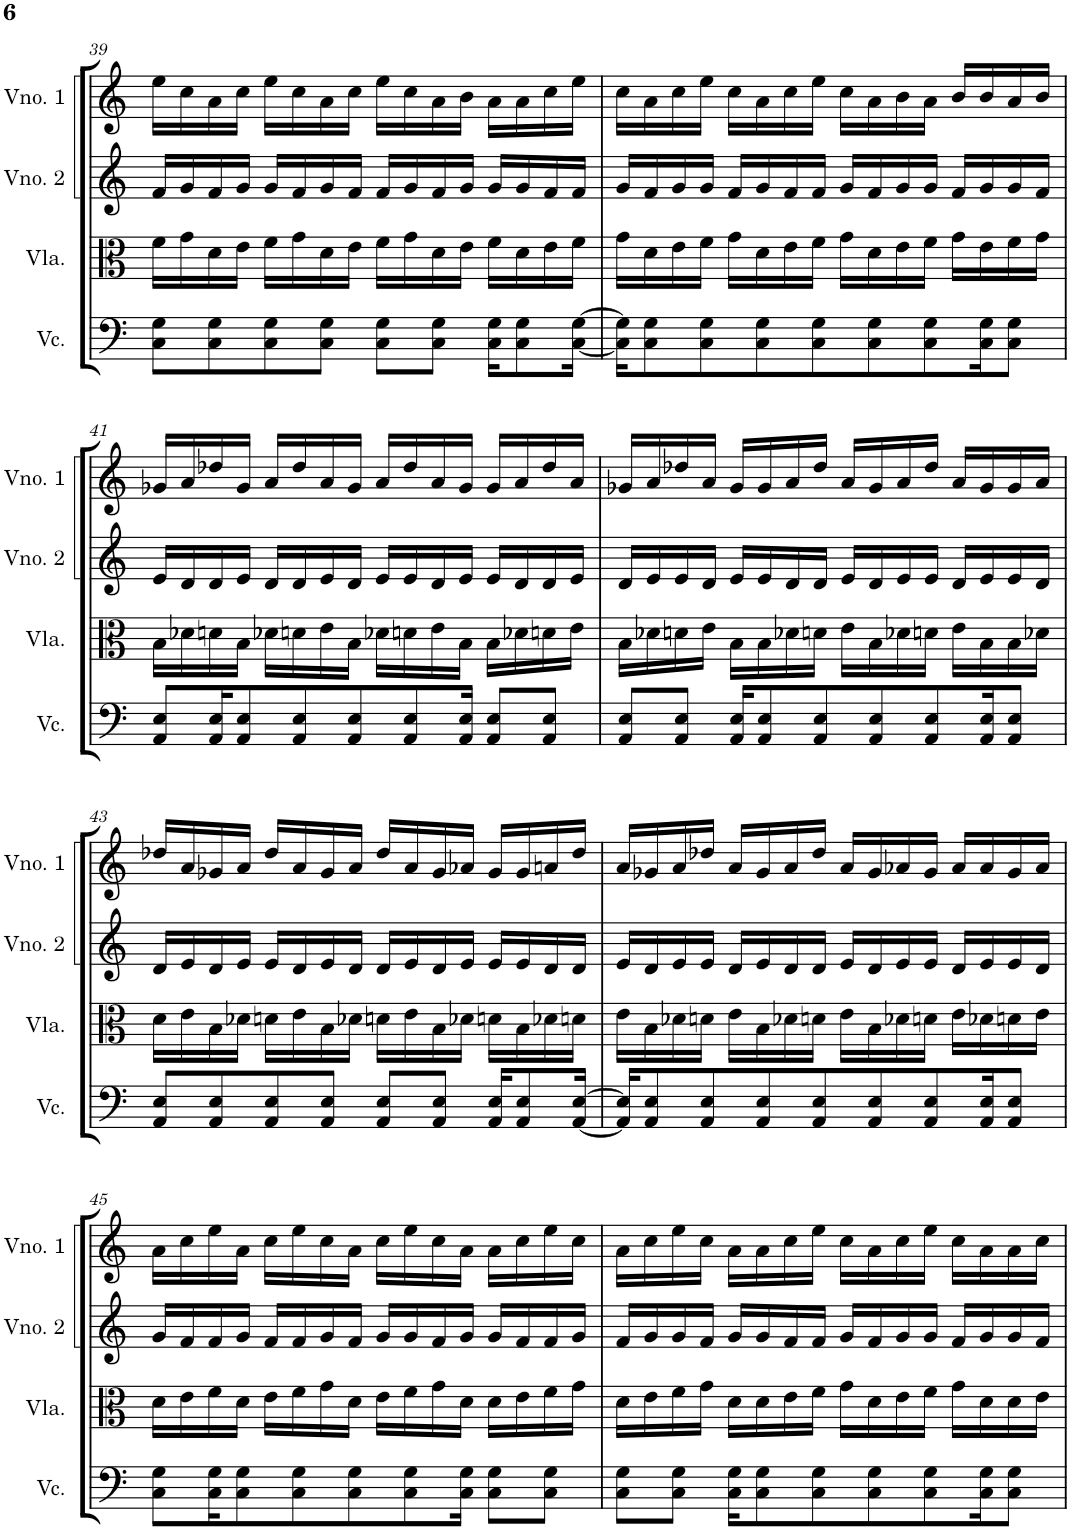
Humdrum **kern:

**kern	**kern	**kern	**kern
*part4	*part3	*part2	*part1
*staff4	*staff3	*staff2	*staff1
*I"Violoncelo	*I"Viola	*I"Violino 2	*I"Violino 1
*I'Vc.	*I'Vla.	*I'Vno. 2	*I'Vno. 1
!!LO:PB:g=z
*clefF4	*clefC3	*clefG2	*clefG2
*k[]	*k[]	*k[]	*k[]
*M4/4	*M4/4	*M4/4	*M4/4
=39	=39	=39	=39
8C\ 8G\L	16f\LL	16f/LL	16ee\LL
.	16g\	16g/	16cc\
8C\ 8G\	16d\	16f/	16a\
.	16e\JJ	16g/JJ	16cc\JJ
8C\ 8G\	16f\LL	16g/LL	16ee\LL
.	16g\	16f/	16cc\
8C\ 8G\J	16d\	16g/	16a\
.	16e\JJ	16f/JJ	16cc\JJ
8C\ 8G\L	16f\LL	16f/LL	16ee\LL
.	16g\	16g/	16cc\
8C\ 8G\J	16d\	16f/	16a\
.	16e\JJ	16g/JJ	16b\JJ
16C\ 16G\KL	16f\LL	16g/LL	16a\LL
8C\ 8G\	16d\	16g/	16a\
.	16e\	16f/	16cc\
[16C\ [16G\Jk	16f\JJ	16f/JJ	16ee\JJ
=40	=40	=40	=40
16C\] 16G\]KL	16g\LL	16g/LL	16cc\LL
8C\ 8G\	16d\	16f/	16a\
.	16e\	16g/	16cc\
8C\ 8G\	16f\JJ	16g/JJ	16ee\JJ
.	16g\LL	16f/LL	16cc\LL
8C\ 8G\	16d\	16g/	16a\
.	16e\	16f/	16cc\
8C\ 8G\	16f\JJ	16f/JJ	16ee\JJ
.	16g\LL	16g/LL	16cc\LL
8C\ 8G\	16d\	16f/	16a\
.	16e\	16g/	16b\
8C\ 8G\	16f\JJ	16g/JJ	16a\JJ
.	16g\LL	16f/LL	16b/LL
16C\ 16G\K	16e\	16g/	16b/
8C\ 8G\J	16f\	16g/	16a/
.	16g\JJ	16f/JJ	16b/JJ
!!LO:LB:g=z
=41	=41	=41	=41
8AA/ 8E/L	16B\LL	16e/LL	16g-X/LL
.	16d-X\	16d/	16a/
16AA/ 16E/K	16dn\	16d/	16dd-X/
8AA/ 8E/	16B\JJ	16e/JJ	16g-/JJ
.	16d-X\LL	16d/LL	16a/LL
8AA/ 8E/	16dn\	16d/	16dd-/
.	16e\	16e/	16a/
8AA/ 8E/	16B\JJ	16d/JJ	16g-/JJ
.	16d-X\LL	16e/LL	16a/LL
8AA/ 8E/	16dn\	16e/	16dd-/
.	16e\	16d/	16a/
16AA/ 16E/Jk	16B\JJ	16e/JJ	16g-/JJ
8AA/ 8E/L	16B\LL	16e/LL	16g-/LL
.	16d-X\	16d/	16a/
8AA/ 8E/J	16dn\	16d/	16dd-/
.	16e\JJ	16e/JJ	16a/JJ
=42	=42	=42	=42
8AA/ 8E/L	16B\LL	16d/LL	16g-X/LL
.	16d-X\	16e/	16a/
8AA/ 8E/J	16dn\	16e/	16dd-X/
.	16e\JJ	16d/JJ	16a/JJ
16AA/ 16E/KL	16B\LL	16e/LL	16g-/LL
8AA/ 8E/	16B\	16e/	16g-/
.	16d-X\	16d/	16a/
8AA/ 8E/	16dn\JJ	16d/JJ	16dd-/JJ
.	16e\LL	16e/LL	16a/LL
8AA/ 8E/	16B\	16d/	16g-/
.	16d-X\	16e/	16a/
8AA/ 8E/	16dn\JJ	16e/JJ	16dd-/JJ
.	16e\LL	16d/LL	16a/LL
16AA/ 16E/K	16B\	16e/	16g-/
8AA/ 8E/J	16B\	16e/	16g-/
.	16d-X\JJ	16d/JJ	16a/JJ
!!LO:LB:g=z
=43	=43	=43	=43
8AA/ 8E/L	16d\LL	16d/LL	16dd-X/LL
.	16e\	16e/	16a/
8AA/ 8E/	16B\	16d/	16g-X/
.	16d-X\JJ	16e/JJ	16a/JJ
8AA/ 8E/	16dn\LL	16e/LL	16dd-/LL
.	16e\	16d/	16a/
8AA/ 8E/J	16B\	16e/	16g-/
.	16d-X\JJ	16d/JJ	16a/JJ
8AA/ 8E/L	16dn\LL	16d/LL	16dd-/LL
.	16e\	16e/	16a/
8AA/ 8E/J	16B\	16d/	16g-/
.	16d-X\JJ	16e/JJ	16a-X/JJ
16AA/ 16E/KL	16dn\LL	16e/LL	16g-/LL
8AA/ 8E/	16B\	16e/	16g-/
.	16d-X\	16d/	16an/
[16AA/ [16E/Jk	16dn\JJ	16d/JJ	16dd-/JJ
=44	=44	=44	=44
16AA/] 16E/]KL	16e\LL	16e/LL	16a/LL
8AA/ 8E/	16B\	16d/	16g-X/
.	16d-X\	16e/	16a/
8AA/ 8E/	16dn\JJ	16e/JJ	16dd-X/JJ
.	16e\LL	16d/LL	16a/LL
8AA/ 8E/	16B\	16e/	16g-/
.	16d-X\	16d/	16a/
8AA/ 8E/	16dn\JJ	16d/JJ	16dd-/JJ
.	16e\LL	16e/LL	16a/LL
8AA/ 8E/	16B\	16d/	16g-/
.	16d-X\	16e/	16a-X/
8AA/ 8E/	16dn\JJ	16e/JJ	16g-/JJ
.	16e\LL	16d/LL	16a-/LL
16AA/ 16E/K	16d-X\	16e/	16a-/
8AA/ 8E/J	16dn\	16e/	16g-/
.	16e\JJ	16d/JJ	16a-/JJ
!!LO:LB:g=z
=45	=45	=45	=45
8C\ 8G\L	16d\LL	16g/LL	16a\LL
.	16e\	16f/	16cc\
16C\ 16G\K	16f\	16f/	16ee\
8C\ 8G\	16d\JJ	16g/JJ	16a\JJ
.	16e\LL	16f/LL	16cc\LL
8C\ 8G\	16f\	16f/	16ee\
.	16g\	16g/	16cc\
8C\ 8G\	16d\JJ	16f/JJ	16a\JJ
.	16e\LL	16g/LL	16cc\LL
8C\ 8G\	16f\	16g/	16ee\
.	16g\	16f/	16cc\
16C\ 16G\Jk	16d\JJ	16g/JJ	16a\JJ
8C\ 8G\L	16d\LL	16g/LL	16a\LL
.	16e\	16f/	16cc\
8C\ 8G\J	16f\	16f/	16ee\
.	16g\JJ	16g/JJ	16cc\JJ
=46	=46	=46	=46
8C\ 8G\L	16d\LL	16f/LL	16a\LL
.	16e\	16g/	16cc\
8C\ 8G\J	16f\	16g/	16ee\
.	16g\JJ	16f/JJ	16cc\JJ
16C\ 16G\KL	16d\LL	16g/LL	16a\LL
8C\ 8G\	16d\	16g/	16a\
.	16e\	16f/	16cc\
8C\ 8G\	16f\JJ	16f/JJ	16ee\JJ
.	16g\LL	16g/LL	16cc\LL
8C\ 8G\	16d\	16f/	16a\
.	16e\	16g/	16cc\
8C\ 8G\	16f\JJ	16g/JJ	16ee\JJ
.	16g\LL	16f/LL	16cc\LL
16C\ 16G\K	16d\	16g/	16a\
8C\ 8G\J	16d\	16g/	16a\
.	16e\JJ	16f/JJ	16cc\JJ
=	=	=	=
*-	*-	*-	*-
